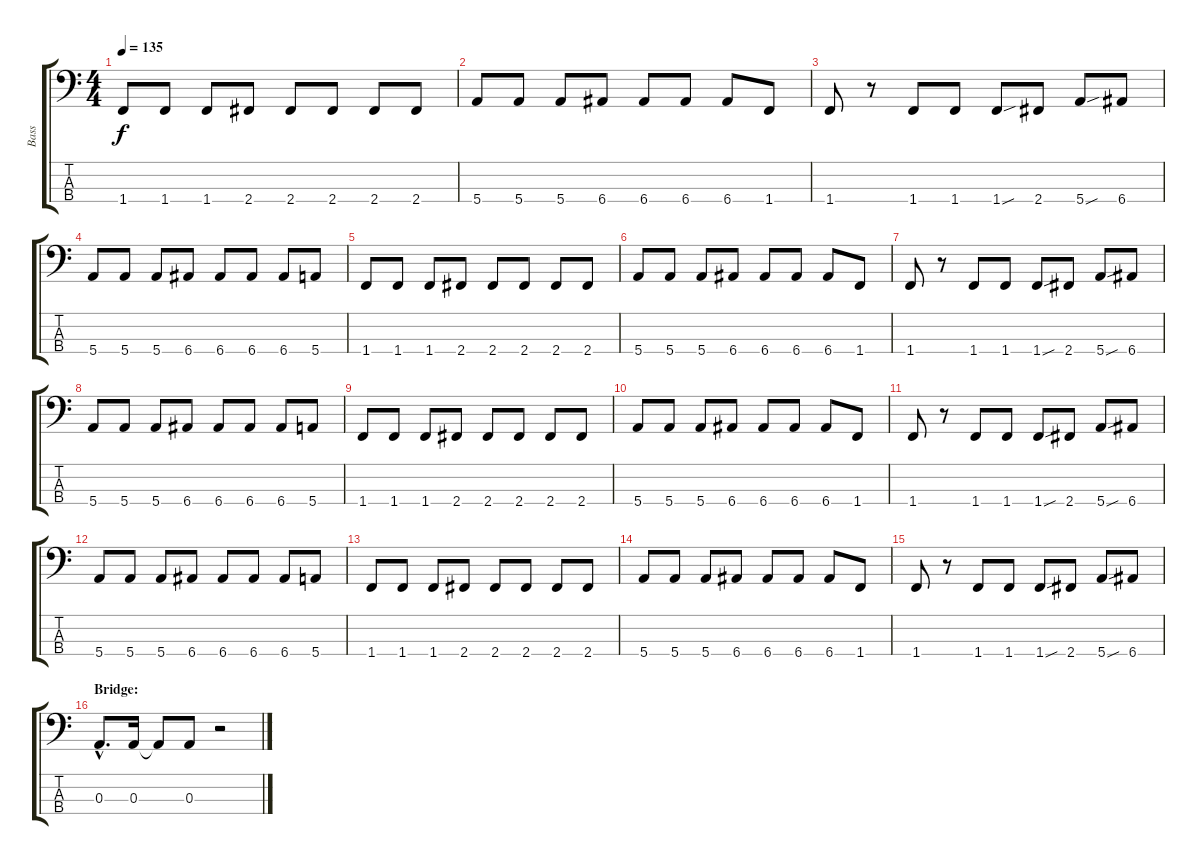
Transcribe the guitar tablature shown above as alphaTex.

\track ("Bass" "Bass") {instrument electricbasspick}
\staff {score tabs}
\tuning (G2 D2 A1 E1) {hide}
\ts (4 4)
\tempo 135
\clef f4
\ks c
1.4.8{dy f} 1.4.8 1.4.8 2.4.8 2.4.8 2.4.8 2.4.8 2.4.8 |
5.4.8 5.4.8 5.4.8 6.4.8 6.4.8 6.4.8 6.4.8 1.4.8 |
1.4.8 r.8 1.4.8 1.4.8 1.4{sou}.8 2.4.8 5.4{sou}.8 6.4.8 |
5.4.8 5.4.8 5.4.8 6.4.8 6.4.8 6.4.8 6.4.8 5.4.8 |
1.4.8 1.4.8 1.4.8 2.4.8 2.4.8 2.4.8 2.4.8 2.4.8 |
5.4.8 5.4.8 5.4.8 6.4.8 6.4.8 6.4.8 6.4.8 1.4.8 |
1.4.8 r.8 1.4.8 1.4.8 1.4{sou}.8 2.4.8 5.4{sou}.8 6.4.8 |
5.4.8 5.4.8 5.4.8 6.4.8 6.4.8 6.4.8 6.4.8 5.4.8 |
1.4.8 1.4.8 1.4.8 2.4.8 2.4.8 2.4.8 2.4.8 2.4.8 |
5.4.8 5.4.8 5.4.8 6.4.8 6.4.8 6.4.8 6.4.8 1.4.8 |
1.4.8 r.8 1.4.8 1.4.8 1.4{sou}.8 2.4.8 5.4{sou}.8 6.4.8 |
5.4.8 5.4.8 5.4.8 6.4.8 6.4.8 6.4.8 6.4.8 5.4.8 |
1.4.8 1.4.8 1.4.8 2.4.8 2.4.8 2.4.8 2.4.8 2.4.8 |
5.4.8 5.4.8 5.4.8 6.4.8 6.4.8 6.4.8 6.4.8 1.4.8 |
1.4.8 r.8 1.4.8 1.4.8 1.4{sou}.8 2.4.8 5.4{sou}.8 6.4.8 |
\section ("" "Bridge:")
0.3{hac}.8{d} 0.3.16 0.3{t}.8 0.3.8 r.2
